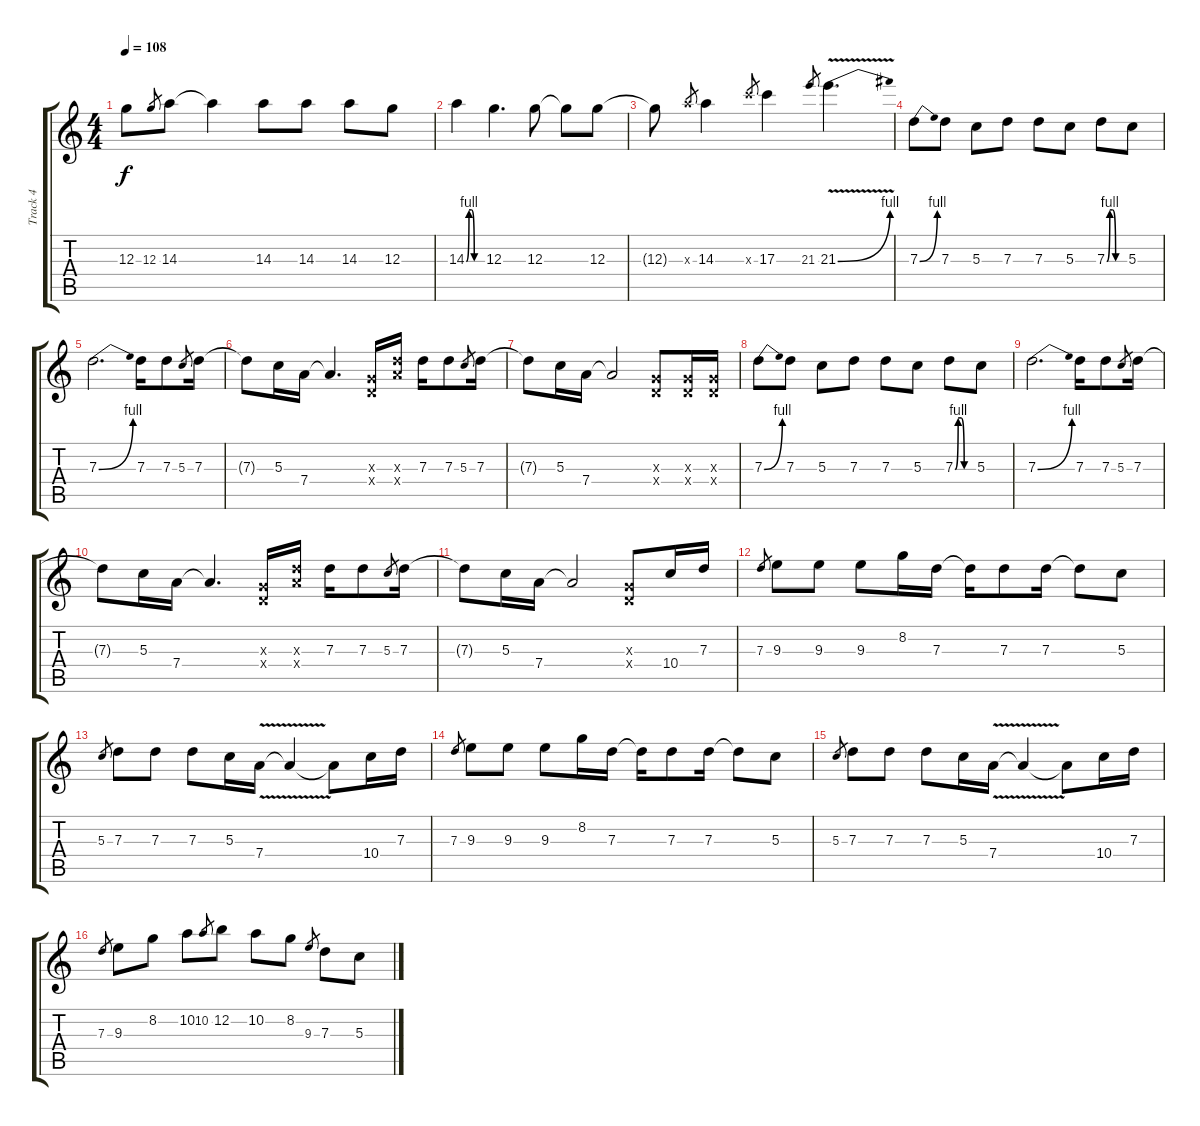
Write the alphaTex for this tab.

\track ("Track 4" "Track 4") {instrument distortionguitar}
\staff {score tabs}
\tuning (E4 B3 G3 D3 A2 E2) {hide}
\ts (4 4)
\tempo 108
\clef g2
\ks c
12.3{t}.8{dy f} 12.3.8{gr} 14.3.8 14.3{t}.4 14.3.8 14.3.8 14.3.8 12.3.8 |
14.3{be (custom 0 0 10 4 20 4 30 0 60 0)}.4 12.3.4{d} 12.3.8 12.3{t}.8 12.3.8 |
12.3{t}.8 14.3{x}.8{gr} 14.3.4 17.3{x}.8{gr} 17.3.4 21.3.8{gr} 21.3{be (bend 0 0 60 4) v}.4{d} |
7.3{be (bend 0 0 60 4)}.8 7.3.8 5.3.8 7.3.8 7.3.8 5.3.8 7.3{be (custom 0 0 10 4 20 4 30 0 60 0)}.8 5.3.8 |
7.3{be (bend 0 0 60 4)}.2{d} 7.3.16 7.3.8 5.3.8{gr} 7.3.16 |
7.3{t}.8 5.3.16 7.4.16 7.4{t}.4{d} (0.3{x} 0.4{x}).16 (7.3{x} 7.4{x}).16 7.3.16 7.3.8 5.3.8{gr} 7.3.16 |
7.3{t}.8 5.3.16 7.4.16 7.4{t}.2 (0.3{x} 0.4{x}).8 (0.3{x} 0.4{x}).16 (0.3{x} 0.4{x}).16 |
7.3{be (bend 0 0 60 4)}.8 7.3.8 5.3.8 7.3.8 7.3.8 5.3.8 7.3{be (custom 0 0 10 4 20 4 30 0 60 0)}.8 5.3.8 |
7.3{be (bend 0 0 60 4)}.2{d} 7.3.16 7.3.8 5.3.8{gr} 7.3.16 |
7.3{t}.8 5.3.16 7.4.16 7.4{t}.4{d} (0.3{x} 0.4{x}).16 (7.3{x} 7.4{x}).16 7.3.16 7.3.8 5.3.8{gr} 7.3.16 |
7.3{t}.8 5.3.16 7.4.16 7.4{t}.2 (0.3{x} 0.4{x}).8 10.4.16 7.3.16 |
7.3.8{gr} 9.3.8 9.3.8 9.3.8 8.2.16 7.3.16 7.3{t}.16 7.3.8 7.3.16 7.3{t}.8 5.3.8 |
5.3.8{gr} 7.3.8 7.3.8 7.3.8 5.3.16 7.4{v}.16 7.4{t}.4 7.4{t}.8 10.4.16 7.3.16 |
7.3.8{gr} 9.3.8 9.3.8 9.3.8 8.2.16 7.3.16 7.3{t}.16 7.3.8 7.3.16 7.3{t}.8 5.3.8 |
5.3.8{gr} 7.3.8 7.3.8 7.3.8 5.3.16 7.4{v}.16 7.4{t}.4 7.4{t}.8 10.4.16 7.3.16 |
7.3.8{gr} 9.3.8 8.2.8 10.2.8 10.2.8{gr} 12.2.8 10.2.8 8.2.8 9.3.8{gr} 7.3.8 5.3.8
